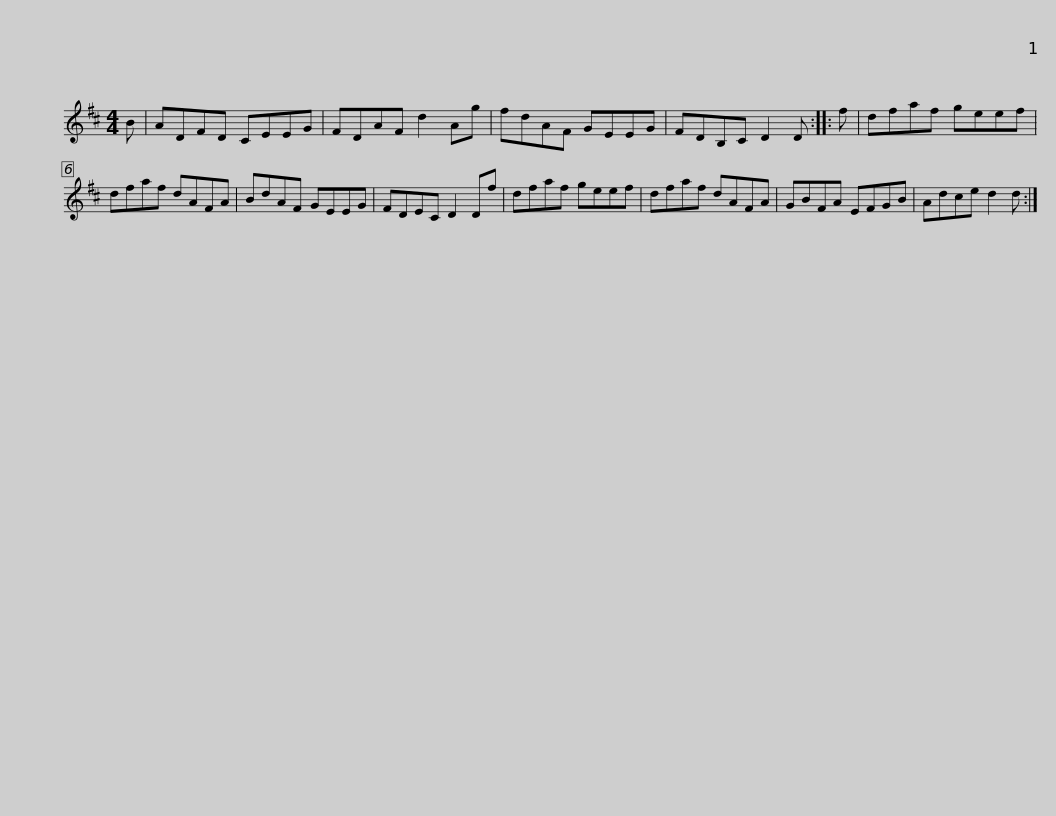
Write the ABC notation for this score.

X:1
L:1/8
M:4/4
I:linebreak $
K:D
V:1 treble
V:1
 B | ADFD CEEG | FDAF d2 Ag | fdAF GEEG | FDB,C D2 D :: %5
 f | dfaf geef |$ dfaf dAFA | BdAF GEEG | FDEC D2 Df | %10
 dfaf geef | dfaf dAFA |$ GBFA EFGB | Adce d2 d :| %14
